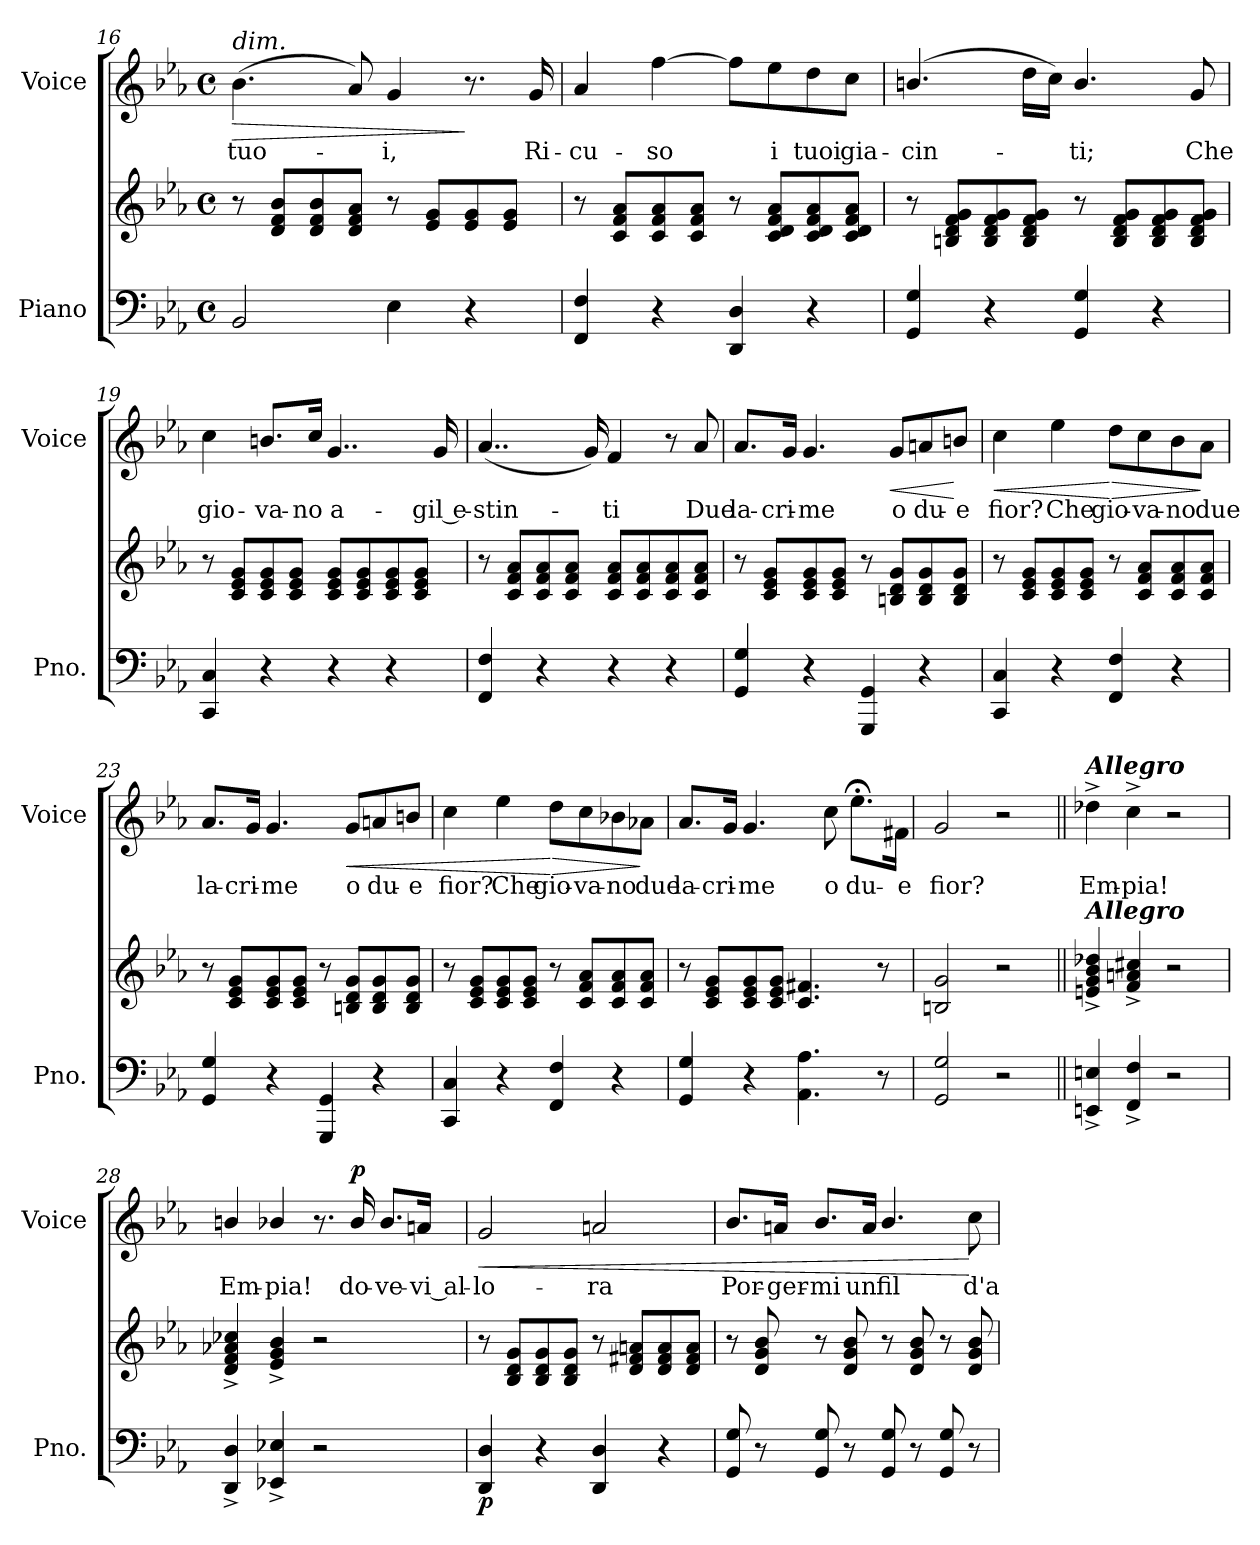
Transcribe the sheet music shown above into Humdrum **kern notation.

**kern	**kern	**dynam	**kern	**text	**dynam
*part2	*part2	*part2	*part1	*part1	*part1
*staff3	*staff2	*staff2/3	*staff1	*staff1	*staff1
*I"Piano	*	*	*I"Voice	*	*
*I'Pno.	*	*	*I'Voice	*	*
*clefF4	*clefG2	*	*clefG2	*	*
*k[b-e-a-]	*k[b-e-a-]	*	*k[b-e-a-]	*	*
*E-:	*E-:	*	*E-:	*	*
*M4/4	*M4/4	*	*M4/4	*	*
*met(c)	*met(c)	*	*met(c)	*	*
=16	=16	=16	=16	=16	=16
!	!	!	!LO:TX:a:i:t=dim.	!	!
!	!	!	!	!LO:LY:b	!LO:HP:b
2BB-/	8r	.	(>4.b-\	tuo-	>
.	8d/ 8f/ 8b-/L	.	.	.	.
.	8d/ 8f/ 8b-/	.	.	.	.
.	8d/ 8f/ 8a-/J	.	8a-/)	.	.
!	!	!	!	!LO:LY:b	!
4E-\	8r	.	4g/	-i,	.
.	8e-/ 8g/L	.	.	.	.
4r	8e-/ 8g/	.	8.r	.	]
.	8e-/ 8g/J	.	.	.	.
!	!	!	!	!LO:LY:b	!
.	.	.	16g/	Ri-	.
=17	=17	=17	=17	=17	=17
!	!	!	!	!LO:LY:b	!
4FF/ 4F/	8r	.	4a-/	-cu-	.
.	8c/ 8f/ 8a-/L	.	.	.	.
!	!	!	!	!LO:LY:b	!
4r	8c/ 8f/ 8a-/	.	[4ff\	-so	.
.	8c/ 8f/ 8a-/J	.	.	.	.
4DD/ 4D/	8r	.	8ff\L]	.	.
!	!	!	!	!LO:LY:b	!
.	8c/ 8d/ 8f/ 8a-/L	.	8ee-\	i	.
!	!	!	!	!LO:LY:b	!
4r	8c/ 8d/ 8f/ 8a-/	.	8dd\	tuoi	.
!	!	!	!	!LO:LY:b	!
.	8c/ 8d/ 8f/ 8a-/J	.	8cc\J	gia-	.
!!LO:LB:g=z
=18	=18	=18	=18	=18	=18
!	!	!	!	!LO:LY:b	!
4GG/ 4G/	8r	.	(>4.bn/	-cin-	.
.	8Bn/ 8d/ 8f/ 8g/L	.	.	.	.
4r	8B/ 8d/ 8f/ 8g/	.	.	.	.
.	8B/ 8d/ 8f/ 8g/J	.	16dd\LL	.	.
.	.	.	16cc\JJ)	.	.
!	!	!	!	!LO:LY:b	!
4GG/ 4G/	8r	.	4.b/	-ti;	.
.	8B/ 8d/ 8f/ 8g/L	.	.	.	.
4r	8B/ 8d/ 8f/ 8g/	.	.	.	.
!	!	!	!	!LO:LY:b	!
.	8B/ 8d/ 8f/ 8g/J	.	8g/	Che	.
=19	=19	=19	=19	=19	=19
!	!	!	!	!LO:LY:b	!
4CC/ 4C/	8r	.	4cc\	gio-	.
.	8c/ 8e-/ 8g/L	.	.	.	.
!	!	!	!	!LO:LY:b	!
4r	8c/ 8e-/ 8g/	.	8.bn/L	-va-	.
.	8c/ 8e-/ 8g/J	.	.	.	.
!	!	!	!	!LO:LY:b	!
.	.	.	16cc/Jk	-no	.
!	!	!	!	!LO:LY:b	!
4r	8c/ 8e-/ 8g/L	.	4..g/	a-	.
.	8c/ 8e-/ 8g/	.	.	.	.
4r	8c/ 8e-/ 8g/	.	.	.	.
.	8c/ 8e-/ 8g/J	.	.	.	.
!	!	!	!	!LO:LY:b	!
.	.	.	16g/	-gil e-	.
=20	=20	=20	=20	=20	=20
!	!	!	!	!LO:LY:b	!
4FF/ 4F/	8r	.	(<4..a-/	-stin-	.
.	8c/ 8f/ 8a-/L	.	.	.	.
4r	8c/ 8f/ 8a-/	.	.	.	.
.	8c/ 8f/ 8a-/J	.	.	.	.
.	.	.	16g/)	.	.
!	!	!	!	!LO:LY:b	!
4r	8c/ 8f/ 8a-/L	.	4f/	-ti	.
.	8c/ 8f/ 8a-/	.	.	.	.
4r	8c/ 8f/ 8a-/	.	8r	.	.
!	!	!	!	!LO:LY:b	!
.	8c/ 8f/ 8a-/J	.	8a-/	Due	.
!!LO:LB:g=z
=21	=21	=21	=21	=21	=21
!	!	!	!	!LO:LY:b	!
4GG/ 4G/	8r	.	8.a-/L	la-	.
.	8c/ 8e-/ 8g/L	.	.	.	.
!	!	!	!	!LO:LY:b	!
.	.	.	16g/Jk	-cri-	.
!	!	!	!	!LO:LY:b	!
4r	8c/ 8e-/ 8g/	.	4.g/	-me	.
.	8c/ 8e-/ 8g/J	.	.	.	.
4GGG/ 4GG/	8r	.	.	.	.
!	!	!	!	!LO:LY:b	!LO:HP:b
.	8Bn/ 8d/ 8g/L	.	8g/L	o	<
!	!	!	!	!LO:LY:b	!
4r	8B/ 8d/ 8g/	.	8an/	du-	.
!	!	!	!	!LO:LY:b	!
.	8B/ 8d/ 8g/J	.	8bn/J	-e	[
=22	=22	=22	=22	=22	=22
!	!	!	!	!LO:LY:b	!LO:HP:b
4CC/ 4C/	8r	.	4cc\	fior?	<
.	8c/ 8e-/ 8g/L	.	.	.	.
!	!	!	!	!LO:LY:b	!
4r	8c/ 8e-/ 8g/	.	4ee-\	Che	.
.	8c/ 8e-/ 8g/J	.	.	.	.
!	!	!	!	!LO:LY:b	!LO:HP:n=1:b
4FF/ 4F/	8r	.	8dd\L	gio-	[ >
!	!	!	!	!LO:LY:b	!
.	8c/ 8f/ 8a-/L	.	8cc\	-va-	.
!	!	!	!	!LO:LY:b	!
4r	8c/ 8f/ 8a-/	.	8b-\	-no	.
!	!	!	!	!LO:LY:b	!
.	8c/ 8f/ 8a-/J	.	8a-\J	due	]
=23	=23	=23	=23	=23	=23
!	!	!	!	!LO:LY:b	!
4GG/ 4G/	8r	.	8.a-/L	la-	.
.	8c/ 8e-/ 8g/L	.	.	.	.
!	!	!	!	!LO:LY:b	!
.	.	.	16g/Jk	-cri-	.
!	!	!	!	!LO:LY:b	!
4r	8c/ 8e-/ 8g/	.	4.g/	-me	.
.	8c/ 8e-/ 8g/J	.	.	.	.
4GGG/ 4GG/	8r	.	.	.	.
!	!	!	!	!LO:LY:b	!LO:HP:b
.	8Bn/ 8d/ 8g/L	.	8g/L	o	<
!	!	!	!	!LO:LY:b	!
4r	8B/ 8d/ 8g/	.	8an/	du-	.
!	!	!	!	!LO:LY:b	!
.	8B/ 8d/ 8g/J	.	8bn/J	-e	.
!!LO:LB:g=z
=24	=24	=24	=24	=24	=24
!	!	!	!	!LO:LY:b	!
4CC/ 4C/	8r	.	4cc\	fior?	.
.	8c/ 8e-/ 8g/L	.	.	.	.
!	!	!	!	!LO:LY:b	!
4r	8c/ 8e-/ 8g/	.	4ee-\	Che	.
.	8c/ 8e-/ 8g/J	.	.	.	.
!	!	!	!	!LO:LY:b	!LO:HP:n=1:b
4FF/ 4F/	8r	.	8dd\L	gio-	[ >
!	!	!	!	!LO:LY:b	!
.	8c/ 8f/ 8a-/L	.	8cc\	-va-	.
!	!	!	!	!LO:LY:b	!
4r	8c/ 8f/ 8a-/	.	8b-X\	-no	.
!	!	!	!	!LO:LY:b	!
.	8c/ 8f/ 8a-/J	.	8a-X\J	due	]
=25	=25	=25	=25	=25	=25
!	!	!	!	!LO:LY:b	!
4GG/ 4G/	8r	.	8.a-/L	la-	.
.	8c/ 8e-/ 8g/L	.	.	.	.
!	!	!	!	!LO:LY:b	!
.	.	.	16g/Jk	-cri-	.
!	!	!	!	!LO:LY:b	!
4r	8c/ 8e-/ 8g/	.	4.g/	-me	.
.	8c/ 8e-/ 8g/J	.	.	.	.
4.AA-\ 4.A-\	4.c/ 4.f#X/	.	.	.	.
!	!	!	!	!LO:LY:b	!
.	.	.	8cc\	o	.
!	!	!	!	!LO:LY:b	!
.	.	.	8.ee-;<\L	du-	.
8r	8r	.	.	.	.
!	!	!	!	!LO:LY:b	!
.	.	.	16f#X\Jk	-e	.
=26	=26	=26	=26	=26	=26
!	!	!	!	!LO:LY:b	!
2GG/ 2G/	2Bn/ 2g/	.	2g/	fior?	.
2r	2r	.	2r	.	.
!!LO:PB:g=z
=27||	=27||	=27||	=27||	=27||	=27||
*	*	*	*MM120	*	*
!	!	!	!LO:TX:a:Bi:t=Allegro	!	!
!	!LO:TX:a:Bi:t=Allegro	!	!	!	!
!	!	!	!	!LO:LY:b	!
4EEn/^ 4En/^	4en/^ 4g/^ 4b-/^ 4dd-X/^	.	4dd-X^\	Em-	.
!	!	!	!	!LO:LY:b	!
4FF/^ 4F/^	4f/^ 4an/^ 4cc#X/^	.	4cc^\	-pia!	.
2r	2r	.	2r	.	.
=28	=28	=28	=28	=28	=28
!	!	!	!	!LO:LY:b	!
4DD/^ 4D/^	4d/^ 4f/^ 4a-X/^ 4cc-X/^	.	4bn/	Em-	.
!	!	!	!	!LO:LY:b	!
4EE-X/^ 4E-X/^	4e-/^ 4g/^ 4b-/^	.	4b-X/	-pia!	.
2r	2r	.	8.r	.	.
!	!	!	!	!LO:LY:b	!LO:DY:b
.	.	.	16b-/	do-	p
!	!	!	!	!LO:LY:b	!
.	.	.	8.b-/L	-ve-	.
!	!	!	!	!LO:LY:b	!
.	.	.	16an/Jk	-vi al-	.
=29	=29	=29	=29	=29	=29
!	!	!LO:DY:b=2	!	!LO:LY:b	!LO:HP:b
4DD/ 4D/	8r	p	2g/	-lo-	<
.	8B-/ 8d/ 8g/L	.	.	.	.
4r	8B-/ 8d/ 8g/	.	.	.	.
.	8B-/ 8d/ 8g/J	.	.	.	.
!	!	!	!	!LO:LY:b	!
4DD/ 4D/	8r	.	2an/	-ra	.
.	8d/ 8f#X/ 8an/L	.	.	.	.
4r	8d/ 8f#/ 8a/	.	.	.	.
.	8d/ 8f#/ 8a/J	.	.	.	.
!!LO:LB:g=z
=30	=30	=30	=30	=30	=30
!	!	!	!	!LO:LY:b	!
8GG/ 8G/	8r	.	8.b-/L	Por-	.
8r	8d/ 8g/ 8b-/	.	.	.	.
!	!	!	!	!LO:LY:b	!
.	.	.	16an/Jk	-ger-	.
!	!	!	!	!LO:LY:b	!
8GG/ 8G/	8r	.	8.b-/L	-mi	.
8r	8d/ 8g/ 8b-/	.	.	.	.
!	!	!	!	!LO:LY:b	!
.	.	.	16a/Jk	un	.
!	!	!	!	!LO:LY:b	!
8GG/ 8G/	8r	.	4.b-/	fil	.
8r	8d/ 8g/ 8b-/	.	.	.	.
8GG/ 8G/	8r	.	.	.	.
!	!	!	!	!LO:LY:b	!
8r	8d/ 8g/ 8b-/	.	8cc\	d'a-	[
=	=	=	=	=	=
*-	*-	*-	*-	*-	*-
